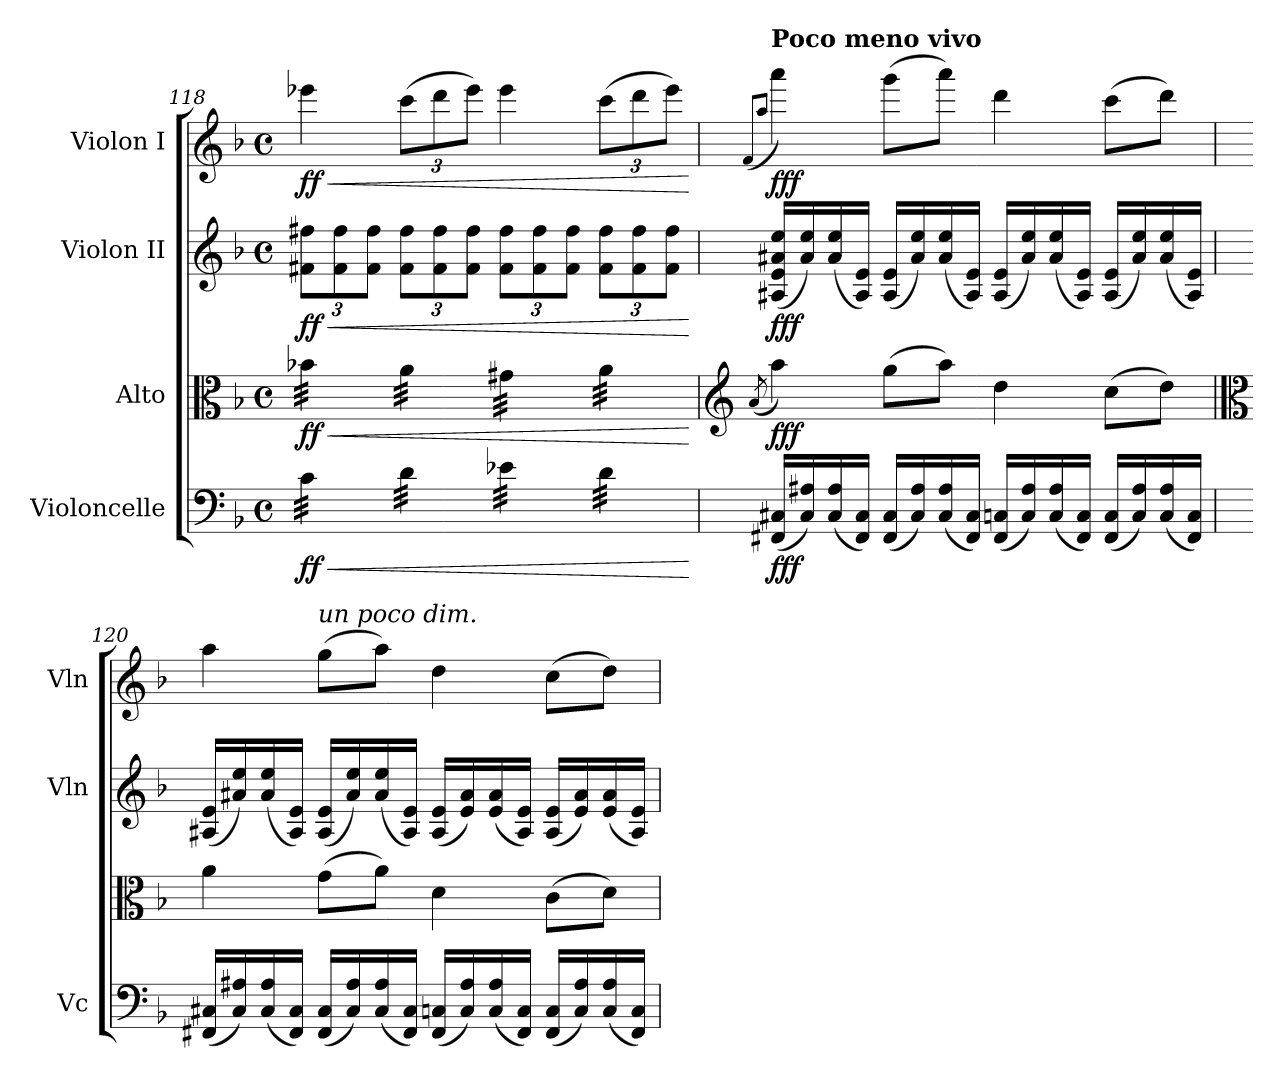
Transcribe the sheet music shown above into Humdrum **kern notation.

**kern	**dynam	**kern	**dynam	**kern	**dynam	**kern	**dynam
*part4	*part4	*part3	*part3	*part2	*part2	*part1	*part1
*staff4	*staff4	*staff3	*staff3	*staff2	*staff2	*staff1	*staff1
*I"Violoncelle	*	*I"Alto	*	*I"Violon II	*	*I"Violon I	*
*I'Vc	*	*	*	*I'Vln	*	*I'Vln	*
*clefF4	*	*clefC3	*	*clefG2	*	*clefG2	*
*k[b-]	*	*k[b-]	*	*k[b-]	*	*k[b-]	*
*M4/4	*	*M4/4	*	*M4/4	*	*M4/4	*
*met(c)	*	*met(c)	*	*met(c)	*	*met(c)	*
=118	=118	=118	=118	=118	=118	=118	=118
!	!LO:HP:b	!	!LO:HP:b	!	!	!	!
*	*	*	*	*Xbrackettup	*	*	*
!	!LO:DY:n=1:b	!	!LO:DY:n=1:b	!	!LO:HP:b	!	!LO:HP:b
!	!	!	!	!	!LO:DY:n=1:b	!	!LO:DY:n=1:b
*tremolo	*	*	*	*	*	*	*
*	*	*tremolo	*	*	*	*	*
32c\LLL	< ff	32b-X\LLL	< ff	12f#X\ 12ff#X\L	< ff	4eee-X\	< ff
32c\	.	32b-X\	.	.	.	.	.
32c\	.	32b-X\	.	.	.	.	.
.	.	.	.	12f#\ 12ff#\	.	.	.
32c\	.	32b-X\	.	.	.	.	.
32c\	.	32b-X\	.	.	.	.	.
32c\	.	32b-X\	.	.	.	.	.
.	.	.	.	12f#\ 12ff#\J	.	.	.
32c\	.	32b-X\	.	.	.	.	.
32c\JJJ	.	32b-X\JJJ	.	.	.	.	.
*	*	*	*	*	*	*Xbrackettup	*
32d\LLL	.	32a\LLL	.	12f#\ 12ff#\L	.	(>12ccc\L	.
32d\	.	32a\	.	.	.	.	.
32d\	.	32a\	.	.	.	.	.
.	.	.	.	12f#\ 12ff#\	.	12ddd\	.
32d\	.	32a\	.	.	.	.	.
32d\	.	32a\	.	.	.	.	.
32d\	.	32a\	.	.	.	.	.
.	.	.	.	12f#\ 12ff#\J	.	12eee-\J)	.
32d\	.	32a\	.	.	.	.	.
32d\JJJ	.	32a\JJJ	.	.	.	.	.
32e-X\LLL	.	32g#X\LLL	.	12f#\ 12ff#\L	.	4eee-\	.
32e-X\	.	32g#X\	.	.	.	.	.
32e-X\	.	32g#X\	.	.	.	.	.
.	.	.	.	12f#\ 12ff#\	.	.	.
32e-X\	.	32g#X\	.	.	.	.	.
32e-X\	.	32g#X\	.	.	.	.	.
32e-X\	.	32g#X\	.	.	.	.	.
.	.	.	.	12f#\ 12ff#\J	.	.	.
32e-X\	.	32g#X\	.	.	.	.	.
32e-X\JJJ	.	32g#X\JJJ	.	.	.	.	.
32d\LLL	.	32a\LLL	.	12f#\ 12ff#\L	.	(>12ccc\L	.
32d\	.	32a\	.	.	.	.	.
32d\	.	32a\	.	.	.	.	.
.	.	.	.	12f#\ 12ff#\	.	12ddd\	.
32d\	.	32a\	.	.	.	.	.
32d\	.	32a\	.	.	.	.	.
32d\	.	32a\	.	.	.	.	.
.	.	.	.	12f#\ 12ff#\J	.	12eee-\J)	.
32d\	.	32a\	.	.	.	.	.
32d\JJJ	.	32a\JJJ	.	.	.	.	.
*	*	*Xtremolo	*	*	*	*	*
*Xtremolo	*	*	*	*	*	*	*
.	[	.	[	.	[	.	[
=119	=119	=119	=119	=119	=119	=119	=119
*	*	*clefG2	*	*	*	*	*
.	.	.	.	.	.	(<8qf/L	.
.	.	(<8qa/	.	.	.	8qaa/J	.
!	!	!	!	!	!	!LO:TX:B:t=Poco meno vivo	!
!	!LO:DY:b	!	!LO:DY:b	!	!LO:DY:b	!	!LO:DY:b
(<16FF#X/ 16C#X/LL	fff	4aa\)	fff	(<16A#X/ 16e/ 16a#X/ 16ee/LL	fff	4aaa\)	fff
16C#/ 16A#X/)	.	.	.	16a#/ 16ee/)	.	.	.
(<16C#/ 16A#/	.	.	.	(<16a#/ 16ee/	.	.	.
16FF#/ 16C#/JJ)	.	.	.	16A#/ 16e/JJ)	.	.	.
(<16FF#/ 16C#/LL	.	(>8gg\L	.	(<16A#/ 16e/LL	.	(>8ggg\L	.
16C#/ 16A#/)	.	.	.	16a#/ 16ee/)	.	.	.
(<16C#/ 16A#/	.	8aa\J)	.	(<16a#/ 16ee/	.	8aaa\J)	.
16FF#/ 16C#/JJ)	.	.	.	16A#/ 16e/JJ)	.	.	.
(<16FF#/ 16Cn/LL	.	4dd\	.	(<16A#/ 16e/LL	.	4ddd\	.
16C/ 16A#/)	.	.	.	16a#/ 16ee/)	.	.	.
(<16C/ 16A#/	.	.	.	(<16a#/ 16ee/	.	.	.
16FF#/ 16C/JJ)	.	.	.	16A#/ 16e/JJ)	.	.	.
(<16FF#/ 16C/LL	.	(>8cc\L	.	(<16A#/ 16e/LL	.	(>8ccc\L	.
16C/ 16A#/)	.	.	.	16a#/ 16ee/)	.	.	.
(<16C/ 16A#/	.	8dd\J)	.	(<16a#/ 16ee/	.	8ddd\J)	.
16FF#/ 16C/JJ)	.	.	.	16A#/ 16e/JJ)	.	.	.
!!LO:LB:g=z
=120	=120	=120	=120	=120	=120	=120	=120
*	*	*clefC3	*	*	*	*	*
(<16FF#X/ 16C#X/LL	.	4a\	.	(<16A#X/ 16e/LL	.	4aa\	.
16C#/ 16A#X/)	.	.	.	16a#X/ 16ee/)	.	.	.
(<16C#/ 16A#/	.	.	.	(<16a#/ 16ee/	.	.	.
16FF#/ 16C#/JJ)	.	.	.	16A#/ 16e/JJ)	.	.	.
!	!	!	!	!	!	!LO:TX:a:i:t=un poco dim.	!
(<16FF#/ 16C#/LL	.	(>8g\L	.	(<16A#/ 16e/LL	.	(>8gg\L	.
16C#/ 16A#/)	.	.	.	16a#/ 16ee/)	.	.	.
(<16C#/ 16A#/	.	8a\J)	.	(<16a#/ 16ee/	.	8aa\J)	.
16FF#/ 16C#/JJ)	.	.	.	16A#/ 16e/JJ)	.	.	.
(<16FF#/ 16Cn/LL	.	4d\	.	(<16A#/ 16e/LL	.	4dd\	.
16C/ 16A#/)	.	.	.	16e/ 16a#/)	.	.	.
(<16C/ 16A#/	.	.	.	(<16e/ 16a#/	.	.	.
16FF#/ 16C/JJ)	.	.	.	16A#/ 16e/JJ)	.	.	.
(<16FF#/ 16C/LL	.	(>8c\L	.	(<16A#/ 16e/LL	.	(>8cc\L	.
16C/ 16A#/)	.	.	.	16e/ 16a#/)	.	.	.
(<16C/ 16A#/	.	8d\J)	.	(<16e/ 16a#/	.	8dd\J)	.
16FF#/ 16C/JJ)	.	.	.	16A#/ 16e/JJ)	.	.	.
=	=	=	=	=	=	=	=
*-	*-	*-	*-	*-	*-	*-	*-
